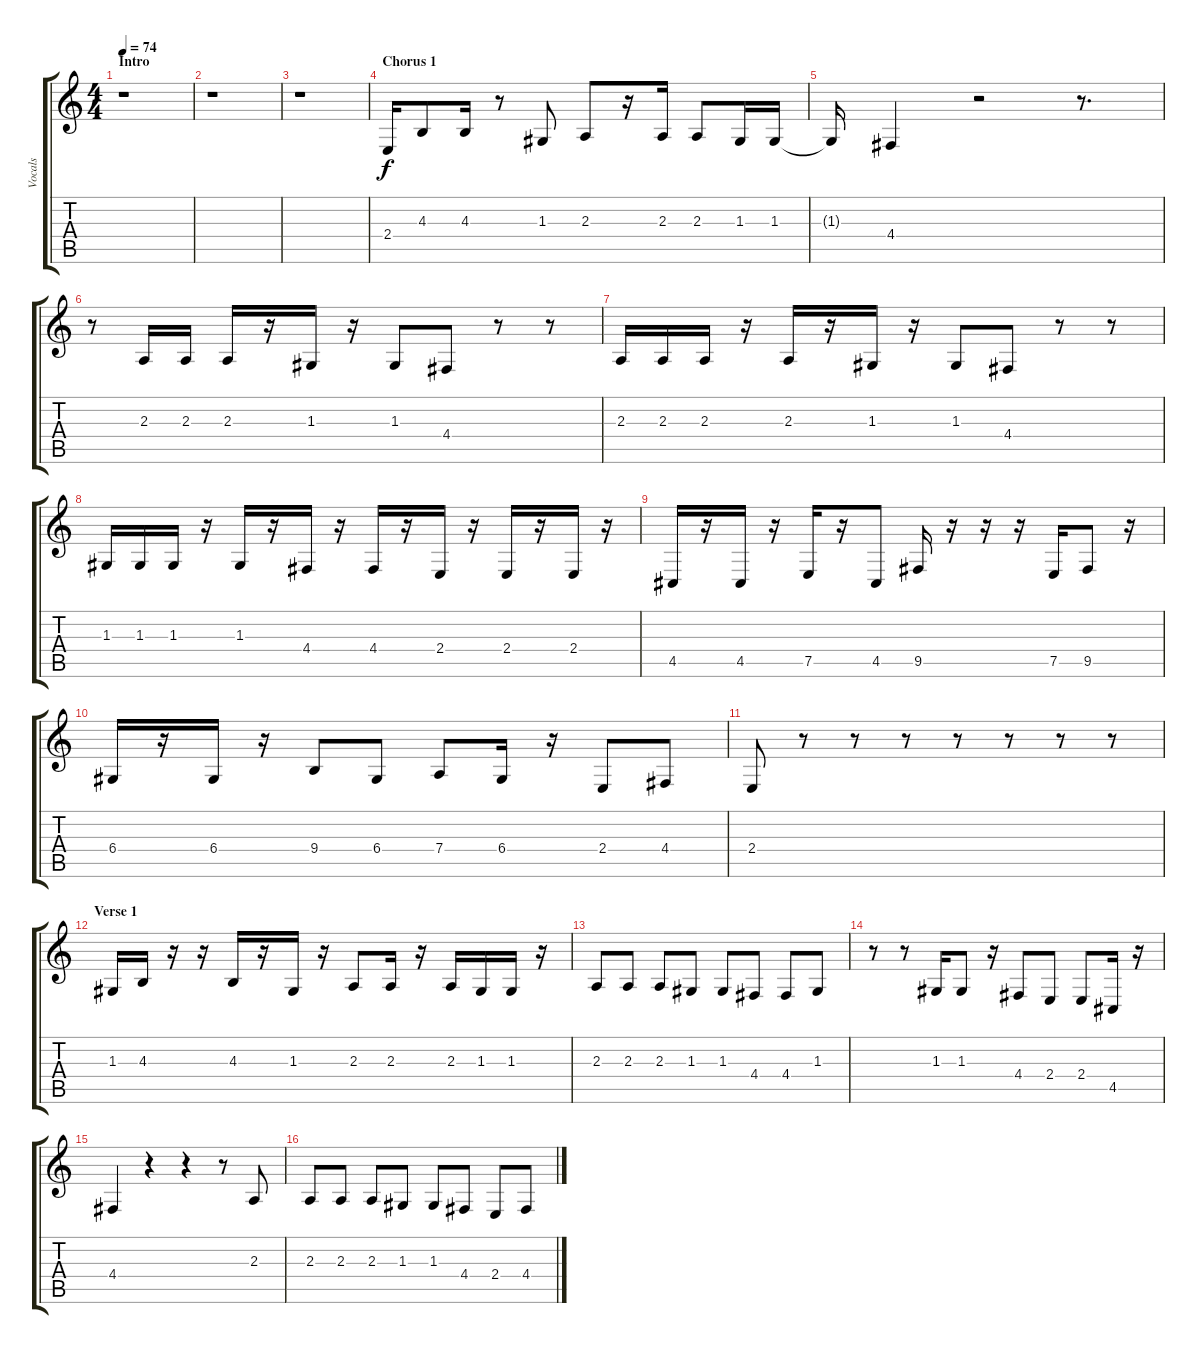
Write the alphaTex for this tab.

\track ("Vocals" "Vocals") {instrument voiceoohs}
\staff {score tabs}
\tuning (E4 B3 G3 D3 A2 E2) {hide}
\ts (4 4)
\section ("" "Intro")
\tempo 74
\clef g2
\ks c
r.1{dy f instrument voiceoohs} |
r.1 |
r.1 |
\section ("" "Chorus 1")
2.4.16 4.3.8 4.3.16 r.8 1.3.8 2.3.8 r.16 2.3.16 2.3.8 1.3.16 1.3.16 |
1.3{t}.16 4.4.4 r.2 r.8{d} |
r.8 2.3.16 2.3.16 2.3.16 r.16 1.3.16 r.16 1.3.8 4.4.8 r.8 r.8 |
2.3.16 2.3.16 2.3.16 r.16 2.3.16 r.16 1.3.16 r.16 1.3.8 4.4.8 r.8 r.8 |
1.3.16 1.3.16 1.3.16 r.16 1.3.16 r.16 4.4.16 r.16 4.4.16 r.16 2.4.16 r.16 2.4.16 r.16 2.4.16 r.16 |
4.5.16 r.16 4.5.16 r.16 7.5.16 r.16 4.5.8 9.5.16 r.16 r.16 r.16 7.5.16 9.5.8 r.16 |
6.4.16 r.16 6.4.16 r.16 9.4.8 6.4.8 7.4.8 6.4.16 r.16 2.4.8 4.4.8 |
2.4.8 r.8 r.8 r.8 r.8 r.8 r.8 r.8 |
\section ("" "Verse 1")
1.3.16 4.3.16 r.16 r.16 4.3.16 r.16 1.3.16 r.16 2.3.8 2.3.16 r.16 2.3.16 1.3.16 1.3.16 r.16 |
2.3.8 2.3.8 2.3.8 1.3.8 1.3.8 4.4.8 4.4.8 1.3.8 |
r.8 r.8 1.3.16 1.3.8 r.16 4.4.8 2.4.8 2.4.8 4.5.16 r.16 |
4.4.4 r.4 r.4 r.8 2.3.8 |
2.3.8 2.3.8 2.3.8 1.3.8 1.3.8 4.4.8 2.4.8 4.4.8
